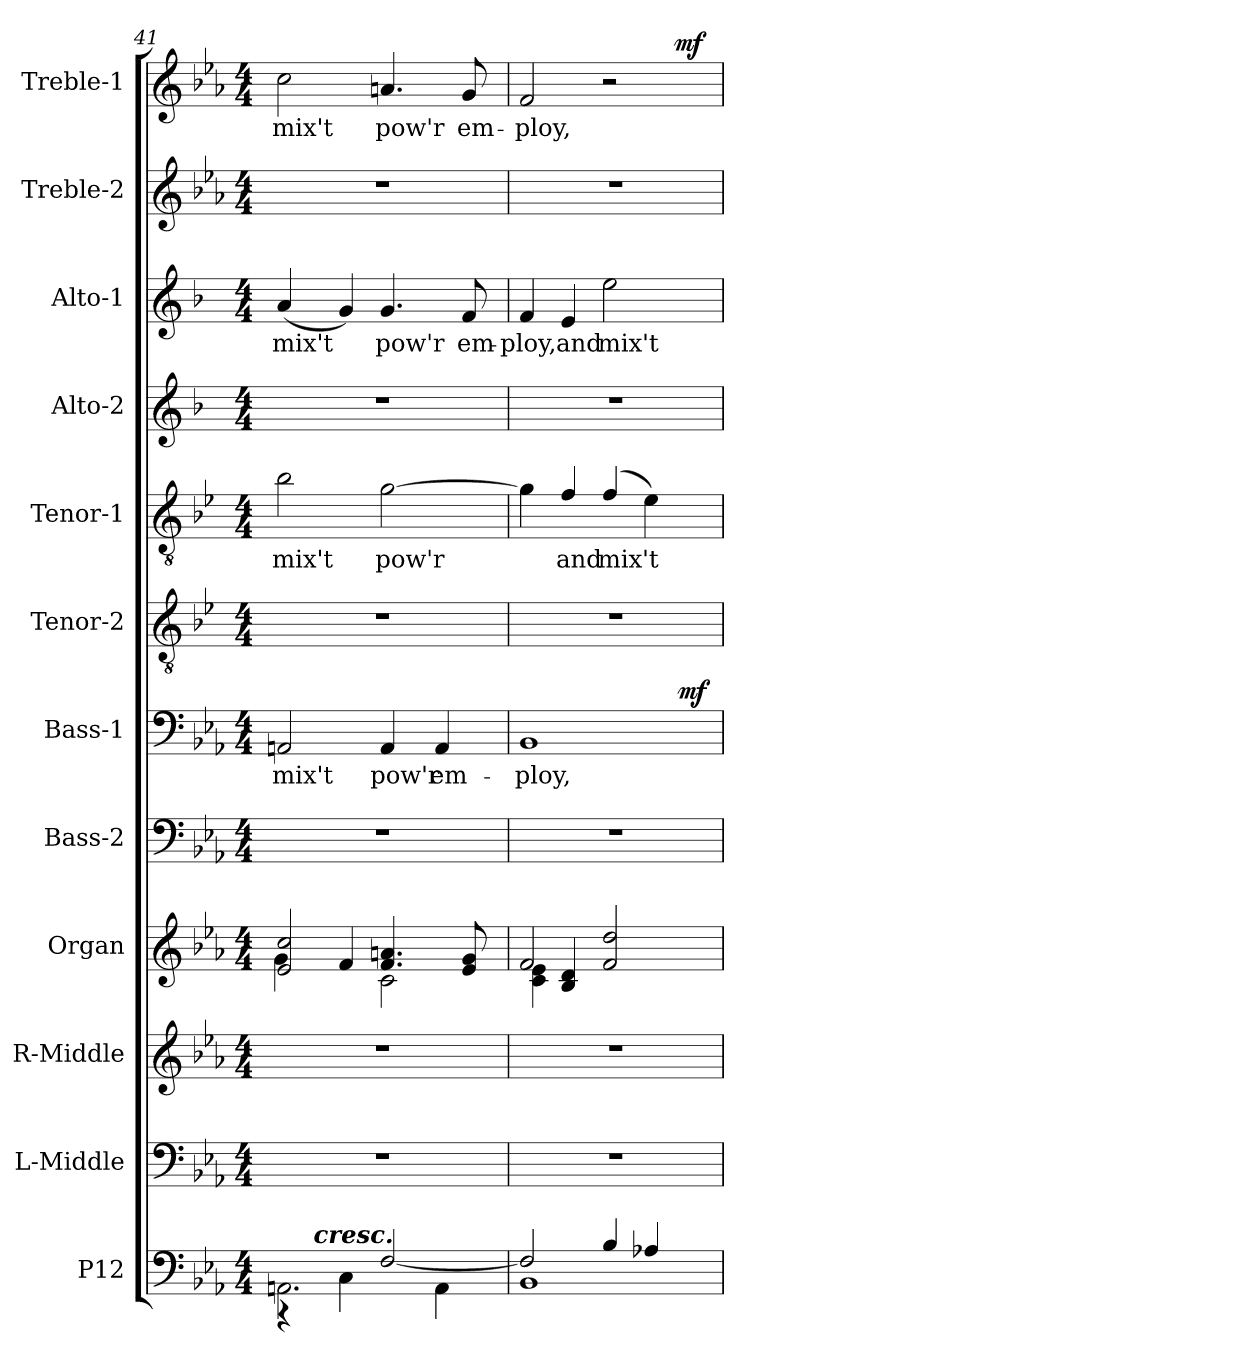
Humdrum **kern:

**kern	**kern	**kern	**kern	**kern	**kern	**text	**dynam	**kern	**kern	**text	**kern	**kern	**text	**kern	**kern	**text	**dynam
*part12	*part11	*part10	*part9	*part8	*part7	*part7	*part7	*part6	*part5	*part5	*part4	*part3	*part3	*part2	*part1	*part1	*part1
*staff12	*staff11	*staff10	*staff9	*staff8	*staff7	*staff7	*staff7	*staff6	*staff5	*staff5	*staff4	*staff3	*staff3	*staff2	*staff1	*staff1	*staff1
*I"P12	*I"L-Middle	*I"R-Middle	*I"Organ	*I"Bass-2	*I"Bass-1	*	*	*I"Tenor-2	*I"Tenor-1	*	*I"Alto-2	*I"Alto-1	*	*I"Treble-2	*I"Treble-1	*	*
*	*I'L-M	*	*	*I'B2:	*I'B:	*	*	*I'T2:	*I'T:	*	*I'A2:	*I'A:	*	*	*	*	*
!!LO:PB:g=z
*clefF4	*clefF4	*clefG2	*clefG2	*clefF4	*clefF4	*	*	*clefGv2	*clefGv2	*	*clefG2	*clefG2	*	*clefG2	*clefG2	*	*
*	*	*	*	*	*	*	*	*ITrd4c7	*ITrd4c7	*	*ITrd1c2	*ITrd1c2	*	*ITrd-7c-12	*ITrd-7c-12	*	*
*k[b-e-a-]	*k[b-e-a-]	*k[b-e-a-]	*k[b-e-a-]	*k[b-e-a-]	*k[b-e-a-]	*	*	*k[b-e-a-]	*k[b-e-a-]	*	*k[b-e-a-]	*k[b-e-a-]	*	*k[b-e-a-]	*k[b-e-a-]	*	*
*E-:	*E-:	*E-:	*E-:	*E-:	*E-:	*	*	*E-:	*E-:	*	*E-:	*E-:	*	*E-:	*E-:	*	*
*M4/4	*M4/4	*M4/4	*M4/4	*M4/4	*M4/4	*	*	*M4/4	*M4/4	*	*M4/4	*M4/4	*	*M4/4	*M4/4	*	*
=41	=41	=41	=41	=41	=41	=41	=41	=41	=41	=41	=41	=41	=41	=41	=41	=41	=41
*^	*	*	*^	*	*	*	*	*	*	*	*	*	*	*	*	*	*
!	!	!	!	!	!	!	!	!LO:LY:b:color=#000000	!	!	!	!	!	!	!	!	!	!	!
!	!	!	!	!	!	!	!	!	!	!	!	!LO:LY:b:color=#000000	!	!	!	!	!	!	!
!	!	!	!	!	!	!	!	!	!	!	!	!	!	!	!LO:LY:b:color=#000000	!	!	!	!
!	!	!	!	!	!	!	!	!	!	!	!	!	!	!	!	!	!	!LO:LY:b:color=#000000	!
*	*^	*	*	*	*	*	*	*	*	*	*	*	*	*	*	*	*	*	*
2.AAni\	4r	8ryy	1r	1r	2e-i/ 2cci	4gi\	1r	2AAni/	mix't	.	1r	2e-i\	mix't	1r	(4gi/	mix't	1r	2ccci\	mix't	.
.	.	128ryy	.	.	.	.	.	.	.	.	.	.	.	.	.	.	.	.	.	.
.	.	256ryy	.	.	.	.	.	.	.	.	.	.	.	.	.	.	.	.	.	.
.	.	1024ryy	.	.	.	.	.	.	.	.	.	.	.	.	.	.	.	.	.	.
!	!	!LO:TX:a:Bi:t=cresc.	!	!	!	!	!	!	!	!	!	!	!	!	!	!	!	!	!	!
.	.	2ryy	.	.	.	.	.	.	.	.	.	.	.	.	.	.	.	.	.	.
.	4Ci\	.	.	.	.	4fi/	.	.	.	.	.	.	.	.	4fi/)	.	.	.	.	.
!	!	!	!	!	!	!	!	!	!LO:LY:b:color=#000000	!	!	!	!	!	!	!	!	!	!	!
!	!	!	!	!	!	!	!	!	!	!	!	!	!LO:LY:b:color=#000000	!	!	!	!	!	!	!
!	!	!	!	!	!	!	!	!	!	!	!	!	!	!	!	!LO:LY:b:color=#000000	!	!	!	!
!	!	!	!	!	!	!	!	!	!	!	!	!	!	!	!	!	!	!	!LO:LY:b:color=#000000	!
.	[2Fi/	.	.	.	2ci\	4.fi/ 4.ani	.	4AAi/	pow'r	.	.	[2ci\	pow'r	.	4.fi/	pow'r	.	4.aani/	pow'r	.
.	.	4ryy	.	.	.	.	.	.	.	.	.	.	.	.	.	.	.	.	.	.
!	!	!	!	!	!	!	!	!	!LO:LY:b:color=#000000	!	!	!	!	!	!	!	!	!	!	!
4AAi\	.	.	.	.	.	.	.	4AAi/	em-	.	.	.	.	.	.	.	.	.	.	.
!	!	!	!	!	!	!	!	!	!	!	!	!	!	!	!	!LO:LY:b:color=#000000	!	!	!	!
!	!	!	!	!	!	!	!	!	!	!	!	!	!	!	!	!	!	!	!LO:LY:b:color=#000000	!
.	.	.	.	.	.	8e-i/ 8gi	.	.	.	.	.	.	.	.	8e-i/	em-	.	8ggi/	em-	.
.	.	16ryy	.	.	.	.	.	.	.	.	.	.	.	.	.	.	.	.	.	.
.	.	32ryy	.	.	.	.	.	.	.	.	.	.	.	.	.	.	.	.	.	.
.	.	64ryy	.	.	.	.	.	.	.	.	.	.	.	.	.	.	.	.	.	.
.	.	512.ryy	.	.	.	.	.	.	.	.	.	.	.	.	.	.	.	.	.	.
*	*v	*v	*	*	*	*	*	*	*	*	*	*	*	*	*	*	*	*	*	*
=42	=42	=42	=42	=42	=42	=42	=42	=42	=42	=42	=42	=42	=42	=42	=42	=42	=42	=42	=42
*	*^	*	*	*	*	*	*	*	*	*	*	*	*	*	*	*	*	*	*
!	!	!	!	!	!	!	!	!	!LO:LY:b:color=#000000	!	!	!	!	!	!	!	!	!	!	!
*	*v	*v	*	*	*	*	*	*	*	*	*	*	*	*	*	*	*	*	*	*
*	*^	*	*	*	*	*	*	*	*	*	*	*	*	*	*	*	*	*	*
!	!	!	!	!	!	!	!	!	!	!	!	!	!	!	!	!LO:LY:b:color=#000000	!	!	!	!
*	*v	*v	*	*	*	*	*	*	*	*	*	*	*	*	*	*	*	*	*	*
*	*^	*	*	*	*	*	*	*	*	*	*	*	*	*	*	*	*	*	*
!	!	!	!	!	!	!	!	!	!	!	!	!	!	!	!	!	!	!	!LO:LY:b:color=#000000	!
*	*v	*v	*	*	*	*	*	*^	*	*	*	*	*	*	*	*	*	*^	*	*
1BB-i	2Fi/]	1r	1r	2fi/	4ci\ 4e-i	1r	1BB-i	2ryy	-ploy,	.	1r	4ci\]	.	1r	4e-i/	-ploy,	1r	2ffi/	2ryy	-ploy,	.
!	!	!	!	!	!	!	!	!	!	!	!	!	!LO:LY:b:color=#000000	!	!	!	!	!	!	!	!
!	!	!	!	!	!	!	!	!	!	!	!	!	!	!	!	!LO:LY:b:color=#000000	!	!	!	!	!
.	.	.	.	.	4B-i/ 4di	.	.	.	.	.	.	4B-i/	and	.	4di/	and	.	.	.	.	.
!	!	!	!	!	!	!	!	!	!	!	!	!	!LO:LY:b:color=#000000	!	!	!	!	!	!	!	!
!	!	!	!	!	!	!	!	!	!	!	!	!	!	!	!	!LO:LY:b:color=#000000	!	!	!	!	!
.	4B-i/	.	.	2fi/ 2ddi	2ryy	.	.	4ryy	.	.	.	(4B-i/	mix't	.	2ddi\	mix't	.	2r	4ryy	.	.
.	4A-Xi/	.	.	.	.	.	.	16ryy	.	.	.	4A-i\)	.	.	.	.	.	.	16ryy	.	.
.	.	.	.	.	.	.	.	32ryy	.	.	.	.	.	.	.	.	.	.	32ryy	.	.
.	.	.	.	.	.	.	.	256..ryy	.	.	.	.	.	.	.	.	.	.	512ryy	.	.
.	.	.	.	.	.	.	.	.	.	.	.	.	.	.	.	.	.	.	8ryy	.	mf
.	.	.	.	.	.	.	.	8ryy	.	mf	.	.	.	.	.	.	.	.	.	.	.
.	.	.	.	.	.	.	.	.	.	.	.	.	.	.	.	.	.	.	64...ryy	.	.
.	.	.	.	.	.	.	.	64ryy	.	.	.	.	.	.	.	.	.	.	.	.	.
.	.	.	.	.	.	.	.	128ryy	.	.	.	.	.	.	.	.	.	.	.	.	.
.	.	.	.	.	.	.	.	1024ryy	.	.	.	.	.	.	.	.	.	.	.	.	.
*v	*v	*	*	*v	*v	*	*v	*v	*	*	*	*	*	*	*	*	*	*v	*v	*	*
=	=	=	=	=	=	=	=	=	=	=	=	=	=	=	=	=	=
*-	*-	*-	*-	*-	*-	*-	*-	*-	*-	*-	*-	*-	*-	*-	*-	*-	*-
